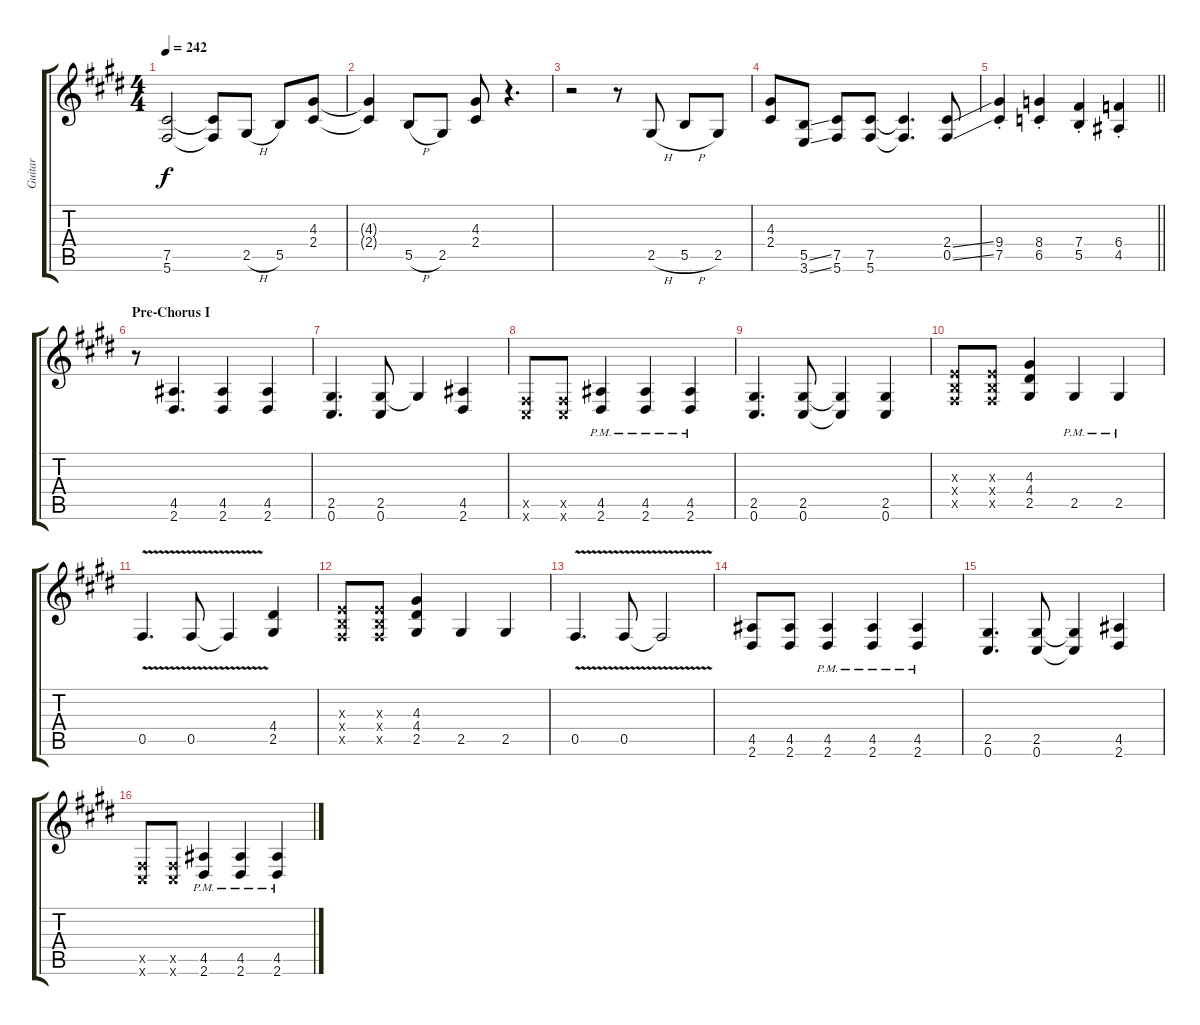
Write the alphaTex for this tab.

\track ("Guitar" "Guitar") {instrument distortionguitar}
\staff {score tabs}
\tuning (Db4 Ab3 E3 B2 Gb2 Db2) {hide}
\ts (4 4)
\tempo 242
\clef g2
\ks e
(7.5{t} 5.6{t}).2{dy f} (7.5{t} 5.6{t}).8 2.5{h}.8 5.5.8 (4.3 2.4).8 |
(4.3{t} 2.4{t}).4 5.5{h}.8 2.5.8 (4.3 2.4).8 r.4{d} |
r.2 r.8 2.5{h}.8 5.5{h}.8 2.5.8 |
(4.3 2.4).8 (5.5{ss} 3.6{ss}).8 (7.5 5.6).8 (7.5 5.6).8 (7.5{t} 5.6{t}).4{d} (2.4{ss} 0.5{ss}).8 |
\barLineRight lightlight
(9.4{st} 7.5{st}).4 (8.4{st} 6.5{st}).4 (7.4{st} 5.5{st}).4 (6.4{st} 4.5{st}).4 |
\section ("" "Pre-Chorus I")
r.8 (4.5 2.6).4{d} (4.5 2.6).4 (4.5 2.6).4 |
(2.5 0.6).4{d} (2.5 0.6).8 2.5{t}.4 (4.5 2.6).4 |
(0.5{x} 0.6{x}).8 (0.5{x} 0.6{x}).8 (4.5{pm} 2.6{pm}).4 (4.5{pm} 2.6{pm}).4 (4.5{pm} 2.6{pm}).4 |
(2.5 0.6).4{d} (2.5 0.6).8 (2.5{t} 0.6{t}).4 (2.5 0.6).4 |
(0.3{x} 0.4{x} 0.5{x}).8 (0.3{x} 0.4{x} 0.5{x}).8 (4.3 4.4 2.5).4 2.5{pm}.4 2.5{pm}.4 |
0.5{v}.4{d} 0.5{v}.8 0.5{t}.4 (4.4 2.5).4 |
(0.3{x} 0.4{x} 0.5{x}).8 (0.3{x} 0.4{x} 0.5{x}).8 (4.3 4.4 2.5).4 2.5.4 2.5.4 |
0.5{v}.4{d} 0.5{v}.8 0.5{t}.2 |
(4.5 2.6).8 (4.5 2.6).8 (4.5{pm} 2.6{pm}).4 (4.5{pm} 2.6{pm}).4 (4.5{pm} 2.6{pm}).4 |
(2.5 0.6).4{d} (2.5 0.6).8 (2.5{t} 0.6{t}).4 (4.5 2.6).4 |
(0.5{x} 0.6{x}).8 (0.5{x} 0.6{x}).8 (4.5{pm} 2.6{pm}).4 (4.5{pm} 2.6{pm}).4 (4.5{pm} 2.6{pm}).4
